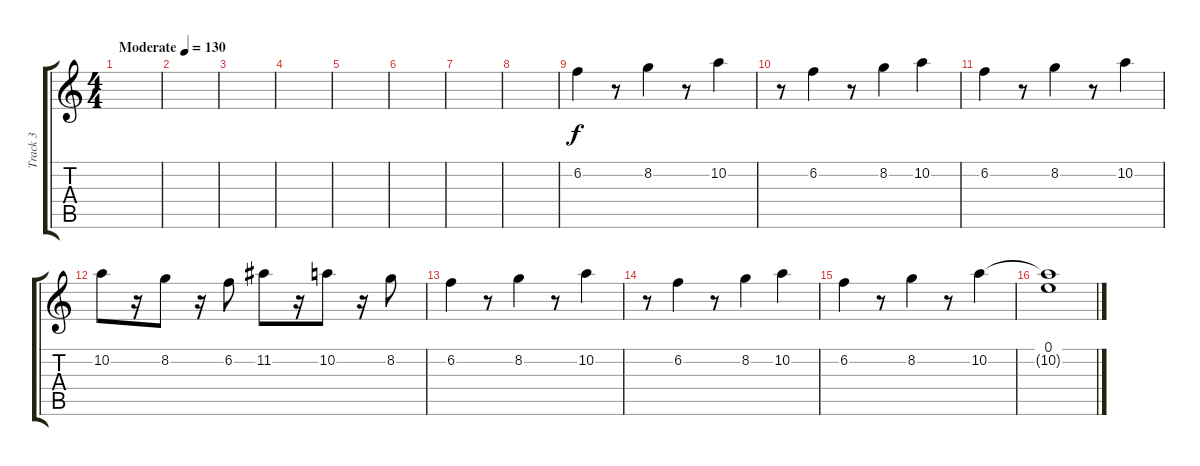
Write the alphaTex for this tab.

\track ("Track 3" "Track 3") {instrument distortionguitar}
\staff {score tabs}
\tuning (E4 B3 G3 D3 A2 D2) {hide}
\ts (4 4)
\tempo (130 "Moderate")
\clef g2
\ks c
|
|
|
|
|
|
|
|
6.2.4 r.8 8.2.4 r.8 10.2.4 |
r.8 6.2.4 r.8 8.2.4 10.2.4 |
6.2.4 r.8 8.2.4 r.8 10.2.4 |
10.2.8 r.16 8.2.8 r.16 6.2.8 11.2.8 r.16 10.2.8 r.16 8.2.8 |
6.2.4 r.8 8.2.4 r.8 10.2.4 |
r.8 6.2.4 r.8 8.2.4 10.2.4 |
6.2.4 r.8 8.2.4 r.8 10.2.4 |
(0.1 10.2{t}).1
